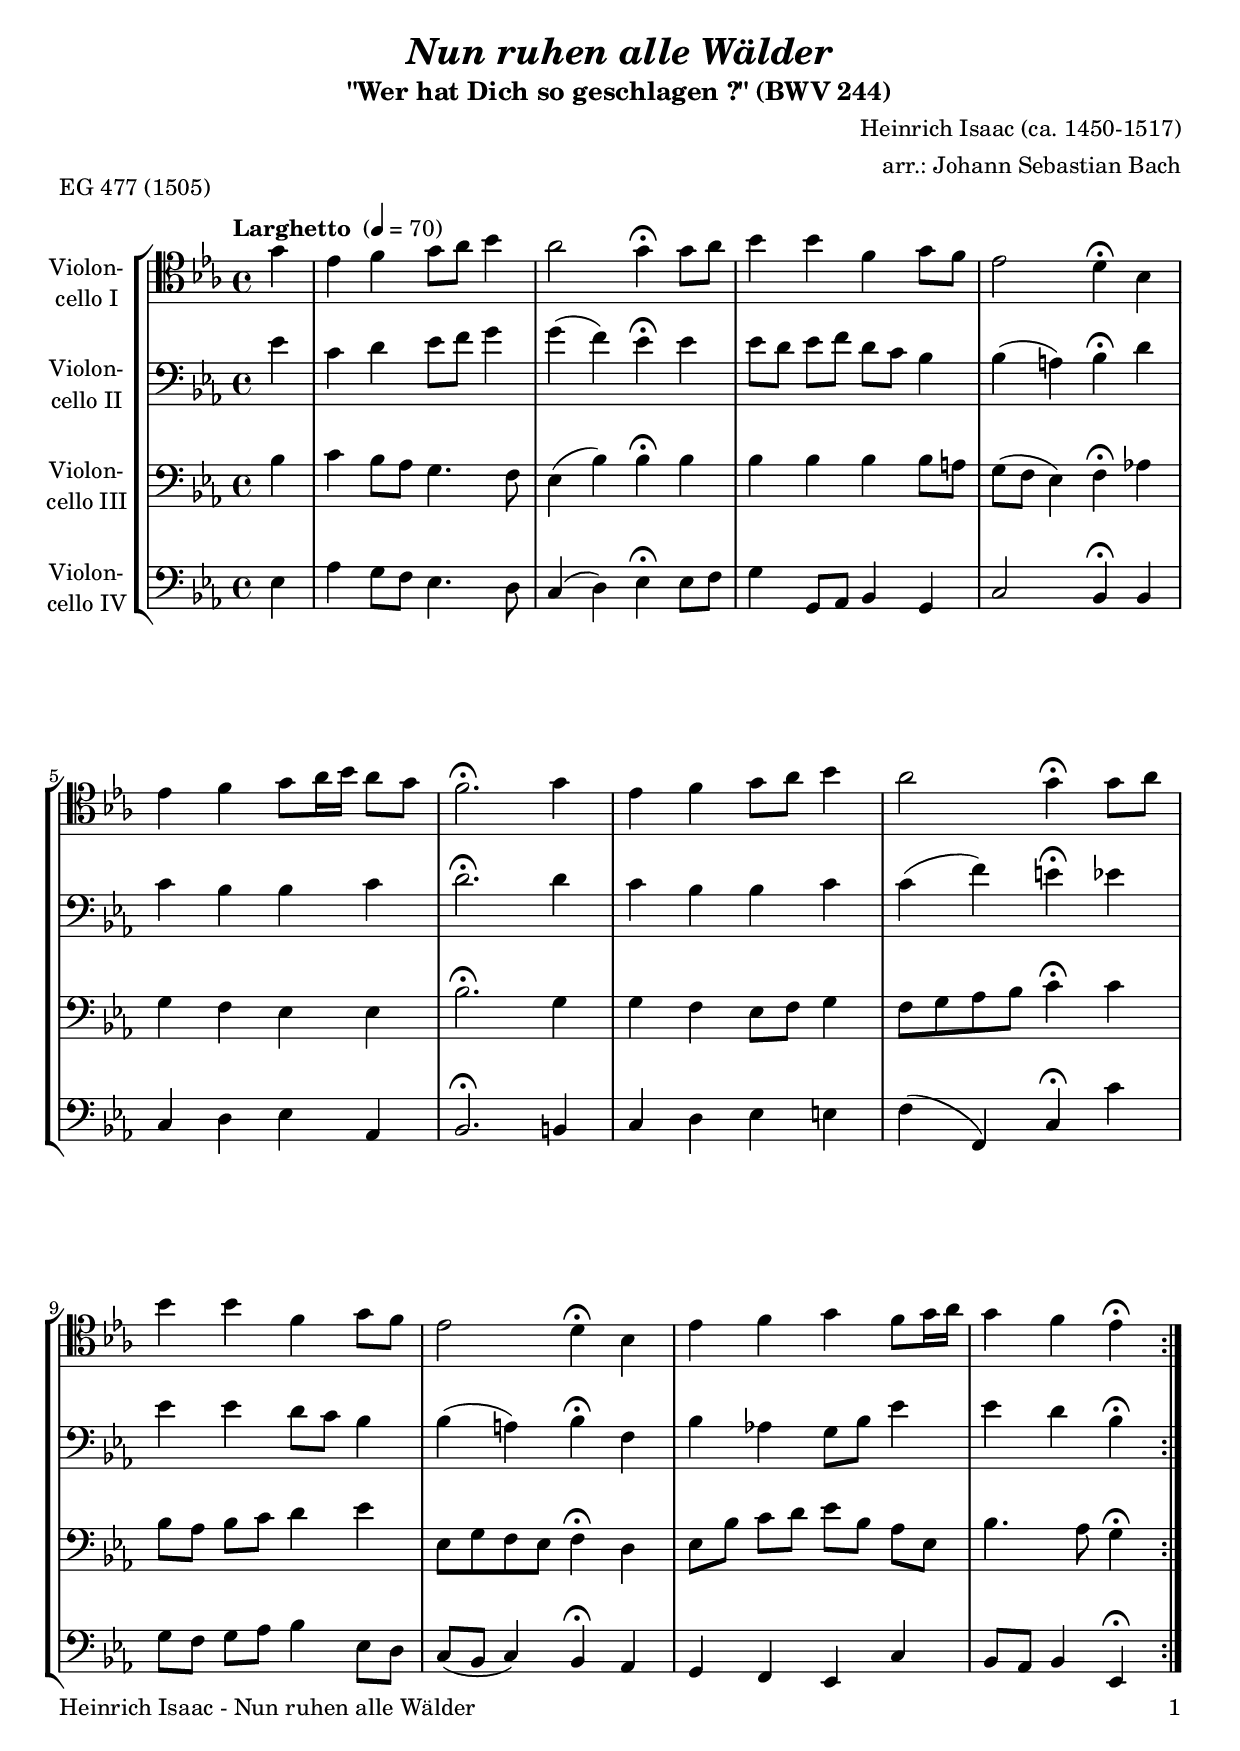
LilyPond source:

\version "2.18.2"
\include "deutsch.ly"
  
#(set-global-staff-size 20)

\header {
  title     = \markup \bold \italic "Nun ruhen alle Wälder"
  subtitle  = "\"Wer hat Dich so geschlagen ?\" (BWV 244)" 
  composer  = "Heinrich Isaac (ca. 1450-1517)"
  arranger  = "arr.: Johann Sebastian Bach"
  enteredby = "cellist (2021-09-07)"
  piece     = "EG 477 (1505)"
}

voiceconsts = {
  \key f \major
  \time 4/4
  \clef "bass"
%  \numericTimeSignature
  \compressEmptyMeasures
  % Set default beaming for all staves
  \set Timing.beamExceptions = #'()
  \set Timing.baseMoment     = #(ly:make-moment 1 4)
  \set Timing.beatStructure  = #'(1 1 1 1)
  \tempo "Larghetto " 4=70
}

micl = "clarinet"
mifl = "flute"
miob = "oboe"
mifh = "french horn"
misx = "tenor sax"
mist = "string ensemble 1"
miba = "cello"
%miba = "pizzicato strings"

daca = \mark \markup \box \italic "D.C."
pizz = \markup \bold \italic "pizz."
rall = \mark \markup \box \italic "rall."
rit  = \mark \markup \box \italic "riten."

va = \relative c'' {
  \voiceconsts 
  \clef "tenor"

  \repeat volta 2 {
    \partial 4 a4
    f g a8 b c4
    b2 a4\fermata a8 b
    c4 c g a8 g
    f2 e4\fermata c

    f g a8 b16 c b8 a
    g2.\fermata a4
    f g a8 b c4
    b2 a4\fermata a8 b

    c4 c g a8 g
    f2 e4\fermata c
    f g a g8 a16 b
    a4 g f\fermata
  }
}

vb = \relative c' {
  \voiceconsts 

  \repeat volta 2 {
    \partial 4 f4
    d e f8 g a4
    a( g) f\fermata f
    f8 e f g e d c4
    c( h) c\fermata e

    d c c d
    e2.\fermata e4
    d c c d
    d( g)
    fis\fermata f

    f f e8 d c4
    c( h) c\fermata g
    c b! a8 c f4
    f e c\fermata
  }
}

vc = \relative c' {
  \voiceconsts 

  \repeat volta 2 {
    \partial 4 c4
    d c8 b a4. g8
    f4( c') c\fermata c
    c c c c8 h
    a( g f4) g\fermata b!

    a g f f
    c'2.\fermata a4
    a g f8 g a4
    g8[ a b c] d4\fermata d

    c8 b c d e4 f
    f,8[ a g f] g4\fermata e
    f8 c' d e f c b f
    c'4. b8 a4\fermata
  }
}

vd = \relative c {
  \voiceconsts 

  \repeat volta 2 {
    \partial 4 f4
    b a8 g f4. e8
    d4( e) f\fermata f8 g
    a4 a,8 b c4 a
    d2 c4\fermata c

    d e f b,
    c2.\fermata cis4
    d e f fis
    g( g,) d'\fermata d'

    a8 g a b c4 f,8 e
    d( c d4) c\fermata b
    a g f d'
    c8 b c4 f,\fermata
  }
}


music = \new StaffGroup <<
      \new Staff {
	\set Staff.midiInstrument = \miba
	\set Staff.instrumentName = \markup \center-column { "Violon-" "cello I" }
	\transpose f es { \va }
      }

      \new Staff {
	\set Staff.midiInstrument = \miba
	\set Staff.instrumentName = \markup \center-column { "Violon-" "cello II" }
	\transpose f es { \vb }
      }

      \new Staff {
	\set Staff.midiInstrument = \miba
	\set Staff.instrumentName = \markup \center-column { "Violon-" "cello III" }
	\transpose f es { \vc }
      }

      \new Staff {
	\set Staff.midiInstrument = \miba
	\set Staff.instrumentName = \markup \center-column { "Violon-" "cello IV" }
	\transpose f es { \vd }
      }
>>

\book {
   \paper {
    print-page-number = ##t
    print-first-page-number = ##t
    ragged-last-bottom = ##f
    oddHeaderMarkup = \markup \null
    evenHeaderMarkup = \markup \null
    oddFooterMarkup = \markup {
      \fill-line {
        \on-the-fly #print-page-number-check-first
        "Heinrich Isaac - Nun ruhen alle Wälder" \fromproperty #'page:page-number-string
      }
    }
    evenFooterMarkup = \oddFooterMarkup
  } \score {
    \music
    \layout {}
  }

  \score {
    \unfoldRepeats \music

    \midi {
      \context {
        \Score
      }
    }
  }
}